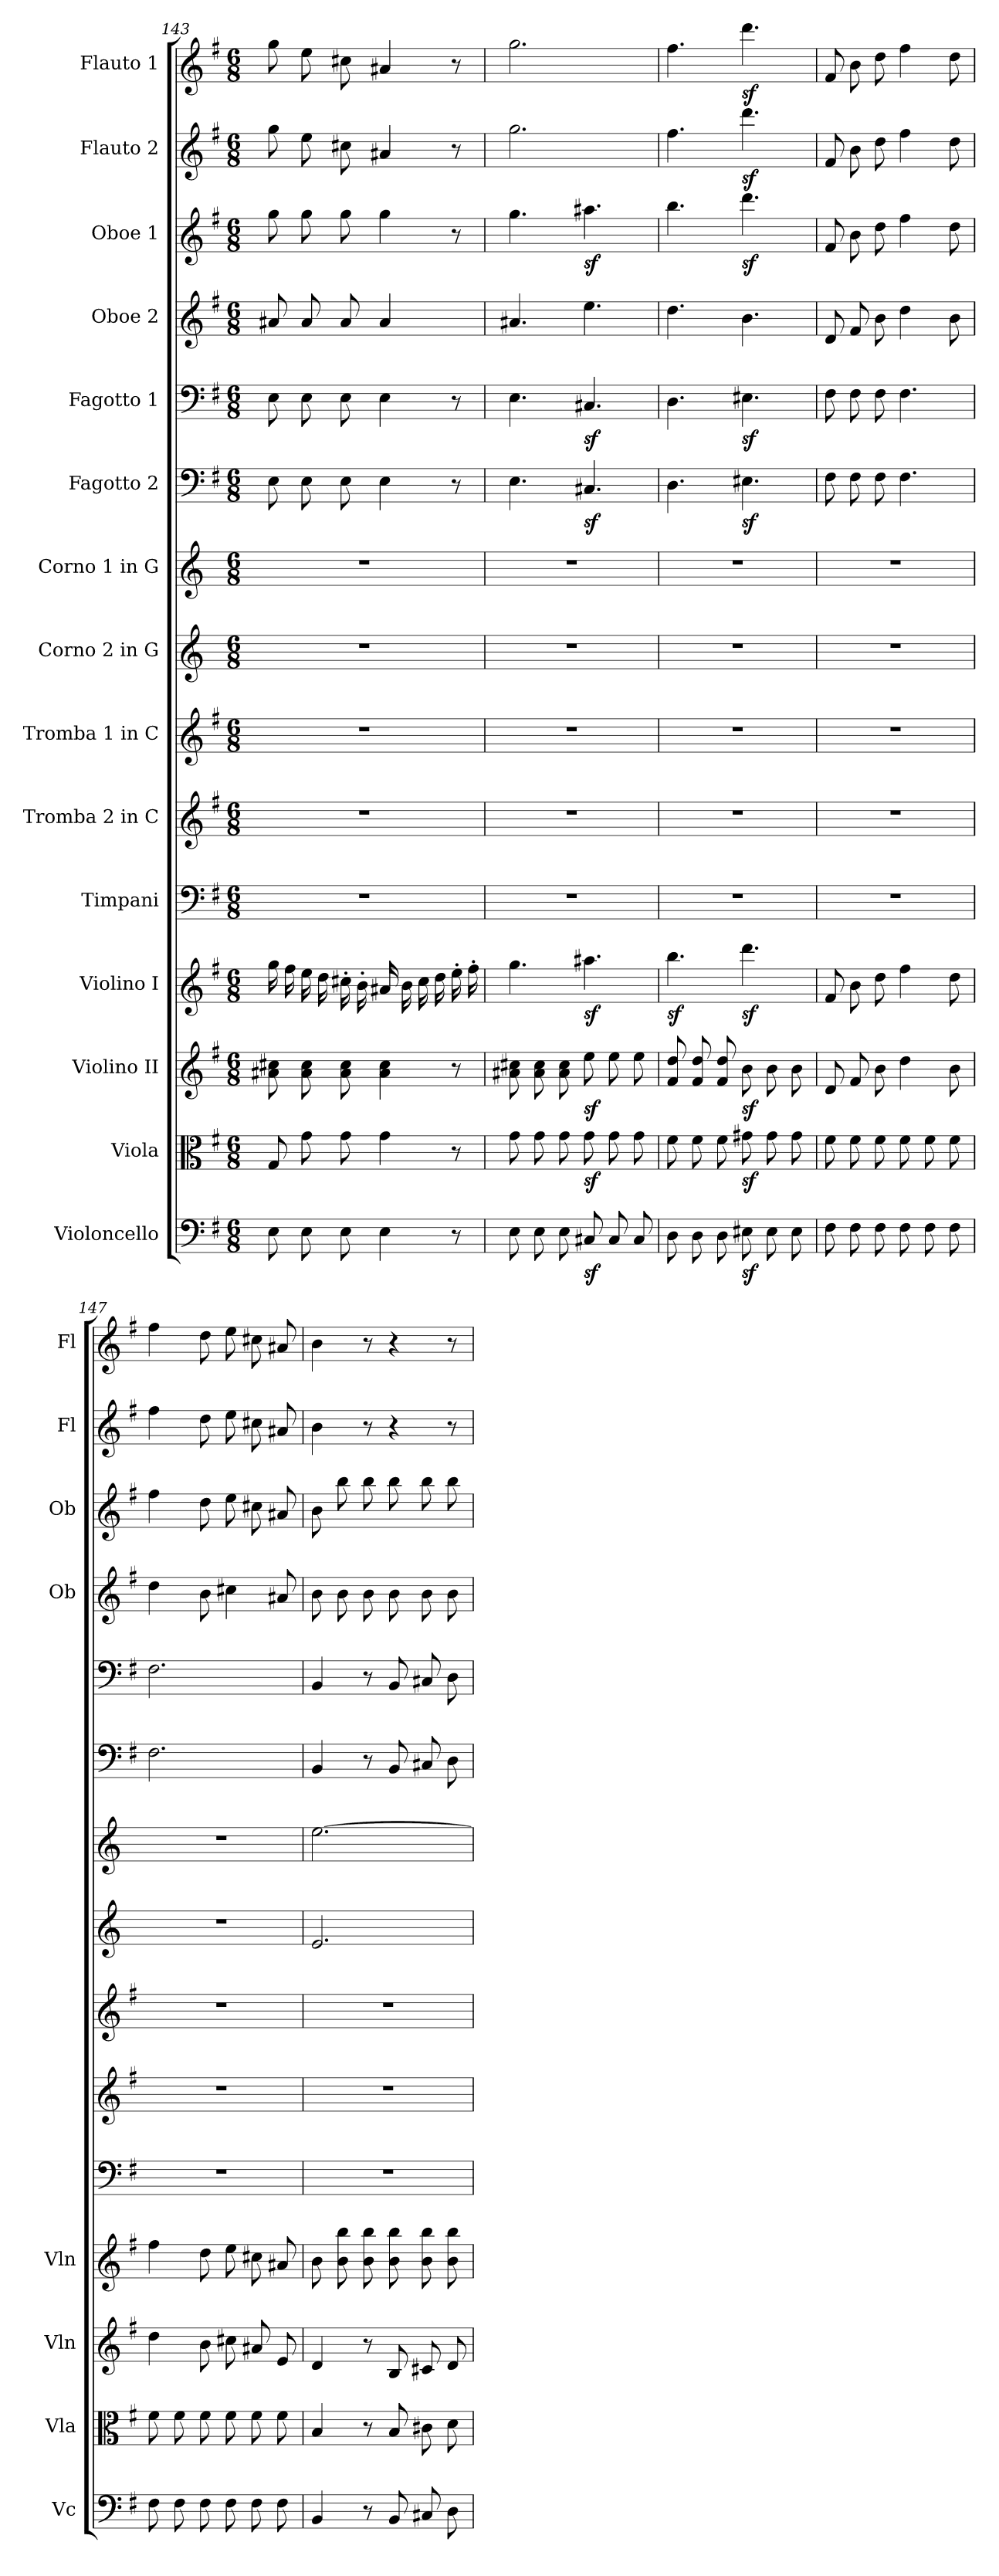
**kern	**dynam	**kern	**dynam	**kern	**dynam	**kern	**dynam	**kern	**kern	**kern	**kern	**kern	**kern	**dynam	**kern	**dynam	**kern	**kern	**dynam	**kern	**dynam	**kern	**dynam
*part15	*part15	*part14	*part14	*part13	*part13	*part12	*part12	*part11	*part10	*part9	*part8	*part7	*part6	*part6	*part5	*part5	*part4	*part3	*part3	*part2	*part2	*part1	*part1
*staff15	*staff15	*staff14	*staff14	*staff13	*staff13	*staff12	*staff12	*staff11	*staff10	*staff9	*staff8	*staff7	*staff6	*staff6	*staff5	*staff5	*staff4	*staff3	*staff3	*staff2	*staff2	*staff1	*staff1
*I"Violoncello	*	*I"Viola	*	*I"Violino II	*	*I"Violino I	*	*I"Timpani	*I"Tromba 2 in C	*I"Tromba 1 in C	*I"Corno 2 in G	*I"Corno 1 in G	*I"Fagotto 2	*	*I"Fagotto 1	*	*I"Oboe 2	*I"Oboe 1	*	*I"Flauto 2	*	*I"Flauto 1	*
*I'Vc	*	*I'Vla	*	*I'Vln	*	*I'Vln	*	*	*	*	*	*	*	*	*	*	*I'Ob	*I'Ob	*	*I'Fl	*	*I'Fl	*
*clefF4	*	*clefC3	*	*clefG2	*	*clefG2	*	*clefF4	*clefG2	*clefG2	*clefG2	*clefG2	*clefF4	*	*clefF4	*	*clefG2	*clefG2	*	*clefG2	*	*clefG2	*
*	*	*	*	*	*	*	*	*	*ITrd1c2	*ITrd1c2	*ITrd-4c-7	*ITrd-4c-7	*	*	*	*	*	*	*	*	*	*	*
*k[f#]	*	*k[f#]	*	*k[f#]	*	*k[f#]	*	*k[f#]	*k[b-]	*k[b-]	*k[f#]	*k[f#]	*k[f#]	*	*k[f#]	*	*k[f#]	*k[f#]	*	*k[f#]	*	*k[f#]	*
*G:	*	*G:	*	*G:	*	*G:	*	*G:	*F:	*F:	*G:	*G:	*G:	*	*G:	*	*G:	*G:	*	*G:	*	*G:	*
*M6/8	*	*M6/8	*	*M6/8	*	*M6/8	*	*M6/8	*M6/8	*M6/8	*M6/8	*M6/8	*M6/8	*	*M6/8	*	*M6/8	*M6/8	*	*M6/8	*	*M6/8	*
=143	=143	=143	=143	=143	=143	=143	=143	=143	=143	=143	=143	=143	=143	=143	=143	=143	=143	=143	=143	=143	=143	=143	=143
8E	.	8G	.	8a#X 8cc#X	.	16gg	.	2.r	2.r	2.r	2.r	2.r	8E	.	8E	.	8a#X	8gg	.	8gg	.	8gg	.
.	.	.	.	.	.	16ff#	.	.	.	.	.	.	.	.	.	.	.	.	.	.	.	.	.
8E	.	8g	.	8a# 8cc#	.	16ee	.	.	.	.	.	.	8E	.	8E	.	8a#	8gg	.	8ee	.	8ee	.
.	.	.	.	.	.	16dd	.	.	.	.	.	.	.	.	.	.	.	.	.	.	.	.	.
8E	.	8g	.	8a# 8cc#	.	16cc#X'	.	.	.	.	.	.	8E	.	8E	.	8a#	8gg	.	8cc#X	.	8cc#X	.
.	.	.	.	.	.	16b'	.	.	.	.	.	.	.	.	.	.	.	.	.	.	.	.	.
4E	.	4g	.	4a# 4cc#	.	16a#X	.	.	.	.	.	.	4E	.	4E	.	4a#	4gg	.	4a#X	.	4a#X	.
.	.	.	.	.	.	16b	.	.	.	.	.	.	.	.	.	.	.	.	.	.	.	.	.
.	.	.	.	.	.	16cc#	.	.	.	.	.	.	.	.	.	.	.	.	.	.	.	.	.
.	.	.	.	.	.	16dd	.	.	.	.	.	.	.	.	.	.	.	.	.	.	.	.	.
8r	.	8r	.	8r	.	16ee'	.	.	.	.	.	.	8r	.	8r	.	8ryy	8r	.	8r	.	8r	.
.	.	.	.	.	.	16ff#'	.	.	.	.	.	.	.	.	.	.	.	.	.	.	.	.	.
=144	=144	=144	=144	=144	=144	=144	=144	=144	=144	=144	=144	=144	=144	=144	=144	=144	=144	=144	=144	=144	=144	=144	=144
8E	.	8g	.	8a#X 8cc#X	.	4.gg	.	2.r	2.r	2.r	2.r	2.r	4.E	.	4.E	.	4.a#X	4.gg	.	2.gg	.	2.gg	.
8E	.	8g	.	8a# 8cc#	.	.	.	.	.	.	.	.	.	.	.	.	.	.	.	.	.	.	.
8E	.	8g	.	8a# 8cc#	.	.	.	.	.	.	.	.	.	.	.	.	.	.	.	.	.	.	.
8C#X	sf	8g	sf	8ee	sf	4.aa#X	sf	.	.	.	.	.	4.C#X	sf	4.C#X	sf	4.ee	4.aa#X	sf	.	.	.	.
8C#	.	8g	.	8ee	.	.	.	.	.	.	.	.	.	.	.	.	.	.	.	.	.	.	.
8C#	.	8g	.	8ee	.	.	.	.	.	.	.	.	.	.	.	.	.	.	.	.	.	.	.
=145	=145	=145	=145	=145	=145	=145	=145	=145	=145	=145	=145	=145	=145	=145	=145	=145	=145	=145	=145	=145	=145	=145	=145
8D	.	8f#	.	8f# 8dd	.	4.bb	sf	2.r	2.r	2.r	2.r	2.r	4.D	.	4.D	.	4.dd	4.bb	.	4.ff#	.	4.ff#	.
8D	.	8f#	.	8f# 8dd	.	.	.	.	.	.	.	.	.	.	.	.	.	.	.	.	.	.	.
8D	.	8f#	.	8f# 8dd	.	.	.	.	.	.	.	.	.	.	.	.	.	.	.	.	.	.	.
8E#X	sf	8g#X	sf	8b	sf	4.ddd	sf	.	.	.	.	.	4.E#X	sf	4.E#X	sf	4.b	4.ddd	sf	4.ddd	sf	4.ddd	sf
8E#	.	8g#	.	8b	.	.	.	.	.	.	.	.	.	.	.	.	.	.	.	.	.	.	.
8E#	.	8g#	.	8b	.	.	.	.	.	.	.	.	.	.	.	.	.	.	.	.	.	.	.
=146	=146	=146	=146	=146	=146	=146	=146	=146	=146	=146	=146	=146	=146	=146	=146	=146	=146	=146	=146	=146	=146	=146	=146
8F#	.	8f#	.	8d	.	8f#	.	2.r	2.r	2.r	2.r	2.r	8F#	.	8F#	.	8d	8f#	.	8f#	.	8f#	.
8F#	.	8f#	.	8f#	.	8b	.	.	.	.	.	.	8F#	.	8F#	.	8f#	8b	.	8b	.	8b	.
8F#	.	8f#	.	8b	.	8dd	.	.	.	.	.	.	8F#	.	8F#	.	8b	8dd	.	8dd	.	8dd	.
8F#	.	8f#	.	4dd	.	4ff#	.	.	.	.	.	.	4.F#	.	4.F#	.	4dd	4ff#	.	4ff#	.	4ff#	.
8F#	.	8f#	.	.	.	.	.	.	.	.	.	.	.	.	.	.	.	.	.	.	.	.	.
8F#	.	8f#	.	8b	.	8dd	.	.	.	.	.	.	.	.	.	.	8b	8dd	.	8dd	.	8dd	.
=147	=147	=147	=147	=147	=147	=147	=147	=147	=147	=147	=147	=147	=147	=147	=147	=147	=147	=147	=147	=147	=147	=147	=147
8F#	.	8f#	.	4dd	.	4ff#	.	2.r	2.r	2.r	2.r	2.r	2.F#	.	2.F#	.	4dd	4ff#	.	4ff#	.	4ff#	.
8F#	.	8f#	.	.	.	.	.	.	.	.	.	.	.	.	.	.	.	.	.	.	.	.	.
8F#	.	8f#	.	8b	.	8dd	.	.	.	.	.	.	.	.	.	.	8b	8dd	.	8dd	.	8dd	.
8F#	.	8f#	.	8cc#X	.	8ee	.	.	.	.	.	.	.	.	.	.	4cc#X	8ee	.	8ee	.	8ee	.
8F#	.	8f#	.	8a#X	.	8cc#X	.	.	.	.	.	.	.	.	.	.	.	8cc#X	.	8cc#X	.	8cc#X	.
8F#	.	8f#	.	8e	.	8a#X	.	.	.	.	.	.	.	.	.	.	8a#X	8a#X	.	8a#X	.	8a#X	.
=148	=148	=148	=148	=148	=148	=148	=148	=148	=148	=148	=148	=148	=148	=148	=148	=148	=148	=148	=148	=148	=148	=148	=148
4BB	.	4B	.	4d	.	8b	.	2.r	2.r	2.r	2.b	[2.bb	4BB	.	4BB	.	8b	8b	.	4b	.	4b	.
.	.	.	.	.	.	8b 8bb	.	.	.	.	.	.	.	.	.	.	8b	8bb	.	.	.	.	.
8r	.	8r	.	8r	.	8b 8bb	.	.	.	.	.	.	8r	.	8r	.	8b	8bb	.	8r	.	8r	.
8BB	.	8B	.	8B	.	8b 8bb	.	.	.	.	.	.	8BB	.	8BB	.	8b	8bb	.	4r	.	4r	.
8C#X	.	8c#X	.	8c#X	.	8b 8bb	.	.	.	.	.	.	8C#X	.	8C#X	.	8b	8bb	.	.	.	.	.
8D	.	8d	.	8d	.	8b 8bb	.	.	.	.	.	.	8D	.	8D	.	8b	8bb	.	8r	.	8r	.
=	=	=	=	=	=	=	=	=	=	=	=	=	=	=	=	=	=	=	=	=	=	=	=
*-	*-	*-	*-	*-	*-	*-	*-	*-	*-	*-	*-	*-	*-	*-	*-	*-	*-	*-	*-	*-	*-	*-	*-
